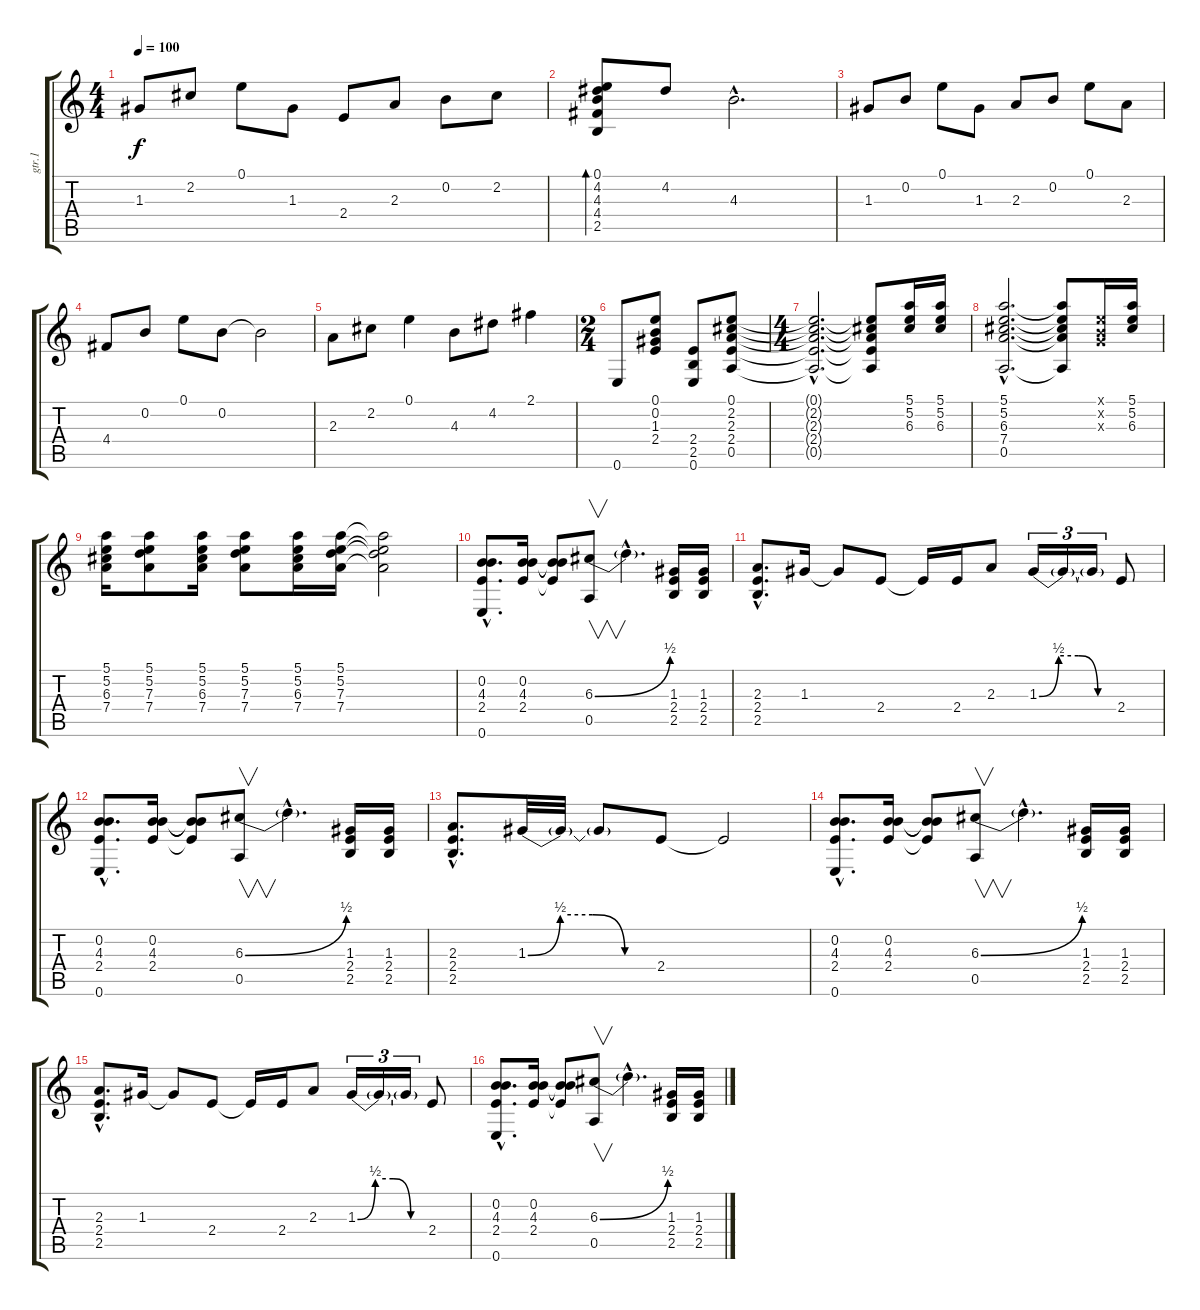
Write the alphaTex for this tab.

\track ("gtr.1" "gtr.1") {instrument distortionguitar}
\staff {score tabs}
\tuning (E4 B3 G3 D3 A2 E2) {hide}
\ts (4 4)
\tempo 100
\clef g2
\ks c
1.3.8{dy f} 2.2.8 0.1.8 1.3.8 2.4.8 2.3.8 0.2.8 2.2.8 |
(0.1 4.2 4.3 4.4 2.5).8{bd 60} 4.2.8 4.3{hac}.2{d} |
1.3.8 0.2.8 0.1.8 1.3.8 2.3.8 0.2.8 0.1.8 2.3.8 |
4.4.8 0.2.8 0.1.8 0.2.8 0.2{t}.2 |
2.3.8 2.2.8 0.1.4 4.3.8 4.2.8 2.1.4 |
\ts (2 4)
0.6.8 (0.1 0.2 1.3 2.4).8 (2.4 2.5 0.6).8 (0.1 2.2 2.3 2.4 0.5).8 |
\ts (4 4)
(0.1{hac t} 2.2{hac t} 2.3{hac t} 2.4{hac t} 0.5{hac t}).2{d} (0.1{t} 2.2{t} 2.3{t} 2.4{t} 0.5{t}).8 (5.1 5.2 6.3).16 (5.1 5.2 6.3).16 |
(5.1{hac} 5.2{hac} 6.3{hac} 7.4{hac} 0.5{hac}).2{d} (5.1{t} 5.2{t} 6.3{t} 7.4{t} 0.5{t}).8 (0.1{x} 0.2{x} 0.3{x}).16 (5.1 5.2 6.3).16 |
(5.1 5.2 6.3 7.4).16 (5.1 5.2 7.3 7.4).8 (5.1 5.2 6.3 7.4).16 (5.1 5.2 7.3 7.4).8 (5.1 5.2 6.3 7.4).16 (5.1 5.2 7.3 7.4).16 (5.1{t} 5.2{t} 7.3{t} 7.4{t}).2 |
(0.2{hac} 4.3{hac} 2.4{hac} 0.6{hac}).8{d} (0.2 4.3 2.4).16 (0.2{t} 4.3{t} 2.4{t}).8 (6.3{be (bend 0 0 60 2)} 0.5).8{v} 6.3{hac t}.4{d} (1.3 2.4 2.5).16 (1.3 2.4 2.5).16 |
(2.3{hac} 2.4{hac} 2.5{hac}).8{d} 1.3.16 1.3{t}.8 2.4.8 2.4{t}.16 2.4.16 2.3.8 1.3{be (custom 0 0 15 2 30 2 45 0 60 0)}.16{tu (3 2)} 1.3{t}.16{tu (3 2)} 1.3{t}.16{tu (3 2)} 2.4.8 |
(0.2{hac} 4.3{hac} 2.4{hac} 0.6{hac}).8{d} (0.2 4.3 2.4).16 (0.2{t} 4.3{t} 2.4{t}).8 (6.3{be (bend 0 0 60 2)} 0.5).8{v} 6.3{hac t}.4{d} (1.3 2.4 2.5).16 (1.3 2.4 2.5).16 |
(2.3{hac} 2.4{hac} 2.5{hac}).8{d} 1.3{be (custom 0 0 15 2 30 2 45 0 60 0)}.32 1.3{t}.32 1.3{t}.8 2.4.8 2.4{t}.2 |
(0.2{hac} 4.3{hac} 2.4{hac} 0.6{hac}).8{d} (0.2 4.3 2.4).16 (0.2{t} 4.3{t} 2.4{t}).8 (6.3{be (bend 0 0 60 2)} 0.5).8{v} 6.3{hac t}.4{d} (1.3 2.4 2.5).16 (1.3 2.4 2.5).16 |
(2.3{hac} 2.4{hac} 2.5{hac}).8{d} 1.3.16 1.3{t}.8 2.4.8 2.4{t}.16 2.4.16 2.3.8 1.3{be (custom 0 0 15 2 30 2 45 0 60 0)}.16{tu (3 2)} 1.3{t}.16{tu (3 2)} 1.3{t}.16{tu (3 2)} 2.4.8 |
(0.2{hac} 4.3{hac} 2.4{hac} 0.6{hac}).8{d} (0.2 4.3 2.4).16 (0.2{t} 4.3{t} 2.4{t}).8 (6.3{be (bend 0 0 60 2)} 0.5).8{v} 6.3{hac t}.4{d} (1.3 2.4 2.5).16 (1.3 2.4 2.5).16
